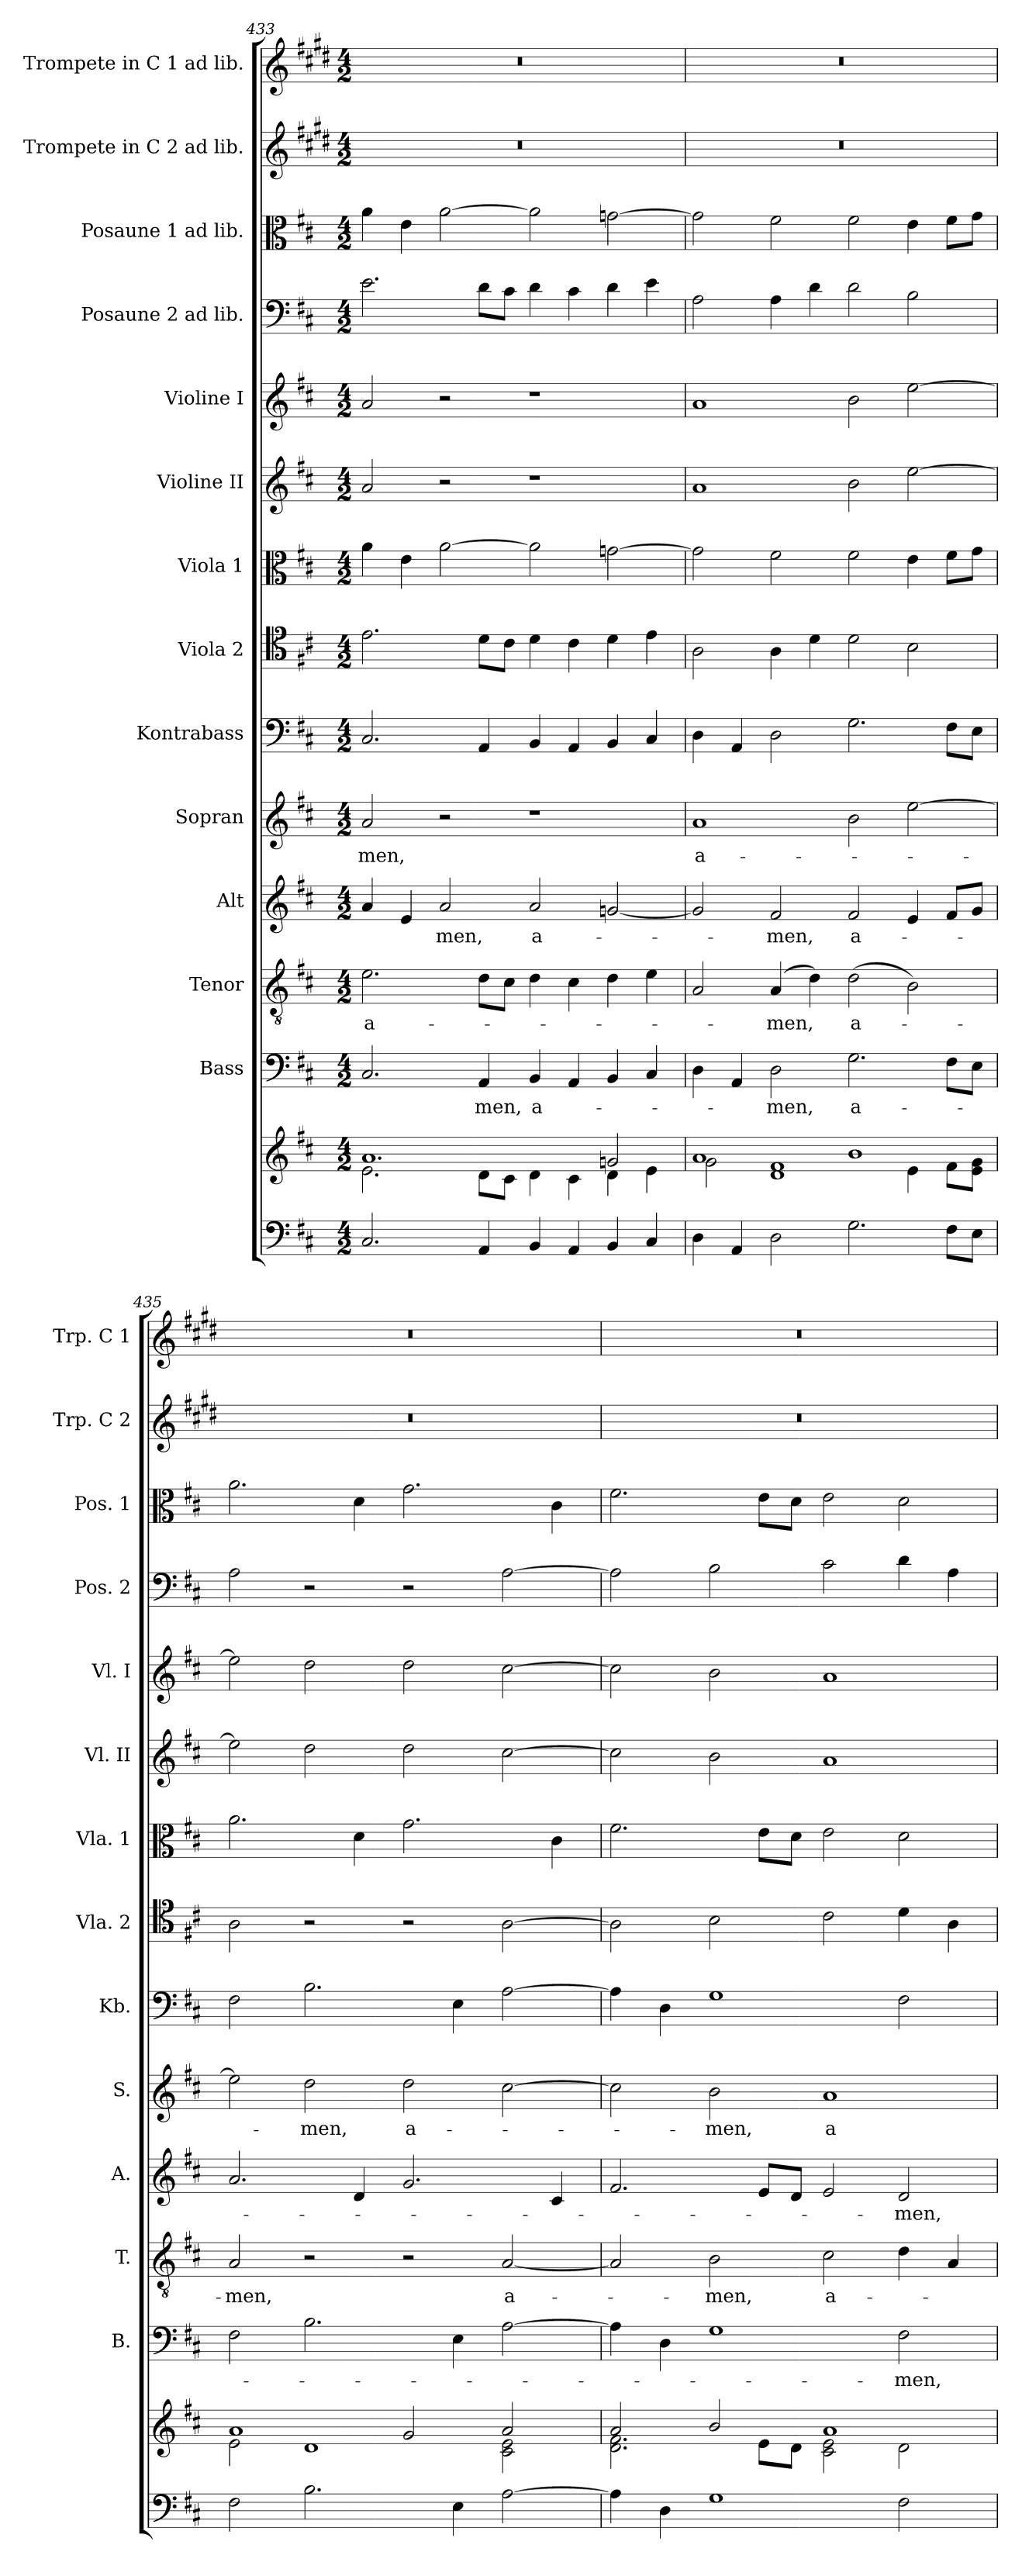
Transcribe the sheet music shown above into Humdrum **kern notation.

**kern	**kern	**kern	**text	**kern	**text	**kern	**text	**kern	**text	**kern	**kern	**kern	**kern	**kern	**kern	**kern	**kern	**kern
*part14	*part14	*part13	*part13	*part12	*part12	*part11	*part11	*part10	*part10	*part9	*part8	*part7	*part6	*part5	*part4	*part3	*part2	*part1
*staff15	*staff14	*staff13	*staff13	*staff12	*staff12	*staff11	*staff11	*staff10	*staff10	*staff9	*staff8	*staff7	*staff6	*staff5	*staff4	*staff3	*staff2	*staff1
*	*	*I"Bass	*	*I"Tenor	*	*I"Alt	*	*I"Sopran	*	*I"Kontrabass	*I"Viola 2	*I"Viola 1	*I"Violine II	*I"Violine I	*I"Posaune 2 ad lib.	*I"Posaune 1 ad lib.	*I"Trompete in C 2 ad lib.	*I"Trompete in C 1 ad lib.
*	*	*I'B.	*	*I'T.	*	*I'A.	*	*I'S.	*	*I'Kb.	*I'Vla. 2	*I'Vla. 1	*I'Vl. II	*I'Vl. I	*I'Pos. 2	*I'Pos. 1	*I'Trp. C 2	*I'Trp. C 1
*clefF4	*clefG2	*clefF4	*	*clefGv2	*	*clefG2	*	*clefG2	*	*clefF4	*clefC4	*clefC3	*clefG2	*clefG2	*clefF4	*clefC3	*clefG2	*clefG2
*	*	*	*	*	*	*	*	*	*	*ITrd7c12	*	*	*	*	*	*	*ITrd1c2	*ITrd1c2
*k[f#c#]	*k[f#c#]	*k[f#c#]	*	*k[f#c#]	*	*k[f#c#]	*	*k[f#c#]	*	*k[f#c#]	*k[f#c#]	*k[f#c#]	*k[f#c#]	*k[f#c#]	*k[f#c#]	*k[f#c#]	*k[f#c#]	*k[f#c#]
*D:	*D:	*D:	*	*D:	*	*D:	*	*D:	*	*D:	*D:	*D:	*D:	*D:	*D:	*D:	*D:	*D:
*M4/2	*M4/2	*M4/2	*	*M4/2	*	*M4/2	*	*M4/2	*	*M4/2	*M4/2	*M4/2	*M4/2	*M4/2	*M4/2	*M4/2	*M4/2	*M4/2
=433	=433	=433	=433	=433	=433	=433	=433	=433	=433	=433	=433	=433	=433	=433	=433	=433	=433	=433
*	*^	*	*	*	*	*	*	*	*	*	*	*	*	*	*	*	*	*
!	!	!	!	!	!	!LO:LY:b	!	!	!	!LO:LY:b	!	!	!	!	!	!	!	!	!
2.C#/	1.a	2.e\	2.C#/	.	2.e\	a-	4a/	.	2a/	-men,	2.CC#/	2.e\	4a\	2a/	2a/	2.e\	4a\	0r	0r
.	.	.	.	.	.	.	4e/	.	.	.	.	.	4e\	.	.	.	4e\	.	.
!	!	!	!	!	!	!	!	!LO:LY:b	!	!	!	!	!	!	!	!	!	!	!
.	.	.	.	.	.	.	2a/	-men,	2r	.	.	.	[2a\	2r	2r	.	[2a\	.	.
!	!	!	!	!LO:LY:b	!	!	!	!	!	!	!	!	!	!	!	!	!	!	!
4AA/	.	8d\L	4AA/	-men,	8d\L	.	.	.	.	.	4AAA/	8d\L	.	.	.	8d\L	.	.	.
.	.	8c#\J	.	.	8c#\J	.	.	.	.	.	.	8c#\J	.	.	.	8c#\J	.	.	.
!	!	!	!	!LO:LY:b	!	!	!	!LO:LY:b	!	!	!	!	!	!	!	!	!	!	!
4BB/	.	4d\	4BB/	a-	4d\	.	2a/	a-	1r	.	4BBB/	4d\	2a\]	1r	1r	4d\	2a\]	.	.
4AA/	.	4c#\	4AA/	.	4c#\	.	.	.	.	.	4AAA/	4c#\	.	.	.	4c#\	.	.	.
4BB/	2gn/	4d\	4BB/	.	4d\	.	[2gn/	.	.	.	4BBB/	4d\	[2gn\	.	.	4d\	[2gn\	.	.
4C#/	.	4e\	4C#/	.	4e\	.	.	.	.	.	4CC#/	4e\	.	.	.	4e\	.	.	.
=434	=434	=434	=434	=434	=434	=434	=434	=434	=434	=434	=434	=434	=434	=434	=434	=434	=434	=434	=434
!	!	!	!	!	!	!	!	!	!	!LO:LY:b	!	!	!	!	!	!	!	!	!
4D\	1a	2g\	4D\	.	2A/	.	2g/]	.	1a	a-	4DD\	2A\	2g\]	1a	1a	2A\	2g\]	0r	0r
4AA/	.	.	4AA/	.	.	.	.	.	.	.	4AAA/	.	.	.	.	.	.	.	.
!	!	!	!	!LO:LY:b	!	!LO:LY:b	!	!LO:LY:b	!	!	!	!	!	!	!	!	!	!	!
2D\	.	1d 1f#	2D\	-men,	(4A/	-men,	2f#/	-men,	.	.	2DD\	4A\	2f#\	.	.	4A\	2f#\	.	.
.	.	.	.	.	4d\)	.	.	.	.	.	.	4d\	.	.	.	4d\	.	.	.
!	!	!	!	!LO:LY:b	!	!LO:LY:b	!	!LO:LY:b	!	!	!	!	!	!	!	!	!	!	!
2.G\	1b	.	2.G\	a-	(>2d\	a-	2f#/	a-	2b\	.	2.GG\	2d\	2f#\	2b\	2b\	2d\	2f#\	.	.
.	.	4e\	.	.	2B\)	.	4e/	.	[2ee\	.	.	2B\	4e\	[2ee\	[2ee\	2B\	4e\	.	.
8F#\L	.	8f#\L	8F#\L	.	.	.	8f#/L	.	.	.	8FF#\L	.	8f#\L	.	.	.	8f#\L	.	.
8E\J	.	8e\ 8g\J	8E\J	.	.	.	8g/J	.	.	.	8EE\J	.	8g\J	.	.	.	8g\J	.	.
=435	=435	=435	=435	=435	=435	=435	=435	=435	=435	=435	=435	=435	=435	=435	=435	=435	=435	=435	=435
!	!	!	!	!	!	!LO:LY:b	!	!	!	!	!	!	!	!	!	!	!	!	!
2F#\	1a	2e\	2F#\	.	2A/	-men,	2.a/	.	2ee\]	.	2FF#\	2A\	2.a\	2ee\]	2ee\]	2A\	2.a\	0r	0r
!	!	!	!	!	!	!	!	!	!	!LO:LY:b	!	!	!	!	!	!	!	!	!
2.B\	.	1d	2.B\	.	2r	.	.	.	2dd\	-men,	2.BB\	2r	.	2dd\	2dd\	2r	.	.	.
.	.	.	.	.	.	.	4d/	.	.	.	.	.	4d\	.	.	.	4d\	.	.
!	!	!	!	!	!	!	!	!	!	!LO:LY:b	!	!	!	!	!	!	!	!	!
.	2g/	.	.	.	2r	.	2.g/	.	2dd\	a-	.	2r	2.g\	2dd\	2dd\	2r	2.g\	.	.
4E\	.	.	4E\	.	.	.	.	.	.	.	4EE\	.	.	.	.	.	.	.	.
!	!	!	!	!	!	!LO:LY:b	!	!	!	!	!	!	!	!	!	!	!	!	!
[2A\	2a/	2c#\ 2e\	[2A\	.	[2A/	a-	.	.	[2cc#\	.	[2AA\	[2A\	.	[2cc#\	[2cc#\	[2A\	.	.	.
.	.	.	.	.	.	.	4c#/	.	.	.	.	.	4c#\	.	.	.	4c#\	.	.
!!LO:PB:g=z
=436	=436	=436	=436	=436	=436	=436	=436	=436	=436	=436	=436	=436	=436	=436	=436	=436	=436	=436	=436
4A\]	2a/	2.d\ 2.f#\	4A\]	.	2A/]	.	2.f#/	.	2cc#\]	.	4AA\]	2A\]	2.f#\	2cc#\]	2cc#\]	2A\]	2.f#\	0r	0r
4D\	.	.	4D\	.	.	.	.	.	.	.	4DD\	.	.	.	.	.	.	.	.
!	!	!	!	!	!	!LO:LY:b	!	!	!	!LO:LY:b	!	!	!	!	!	!	!	!	!
1G	2b/	.	1G	.	2B\	-men,	.	.	2b\	-men,	1GG	2B\	.	2b\	2b\	2B\	.	.	.
.	.	8e\L	.	.	.	.	8e/L	.	.	.	.	.	8e\L	.	.	.	8e\L	.	.
.	.	8d\J	.	.	.	.	8d/J	.	.	.	.	.	8d\J	.	.	.	8d\J	.	.
!	!	!	!	!	!	!LO:LY:b	!	!	!	!LO:LY:b	!	!	!	!	!	!	!	!	!
.	1a	2c#\ 2e\	.	.	2c#\	a-	2e/	.	1a	a-	.	2c#\	2e\	1a	1a	2c#\	2e\	.	.
!	!	!	!	!LO:LY:b	!	!	!	!LO:LY:b	!	!	!	!	!	!	!	!	!	!	!
2F#\	.	2d\	2F#\	-men,	4d\	.	2d/	-men,	.	.	2FF#\	4d\	2d\	.	.	4d\	2d\	.	.
.	.	.	.	.	4A/	.	.	.	.	.	.	4A\	.	.	.	4A\	.	.	.
*	*v	*v	*	*	*	*	*	*	*	*	*	*	*	*	*	*	*	*	*
=	=	=	=	=	=	=	=	=	=	=	=	=	=	=	=	=	=	=
*-	*-	*-	*-	*-	*-	*-	*-	*-	*-	*-	*-	*-	*-	*-	*-	*-	*-	*-
